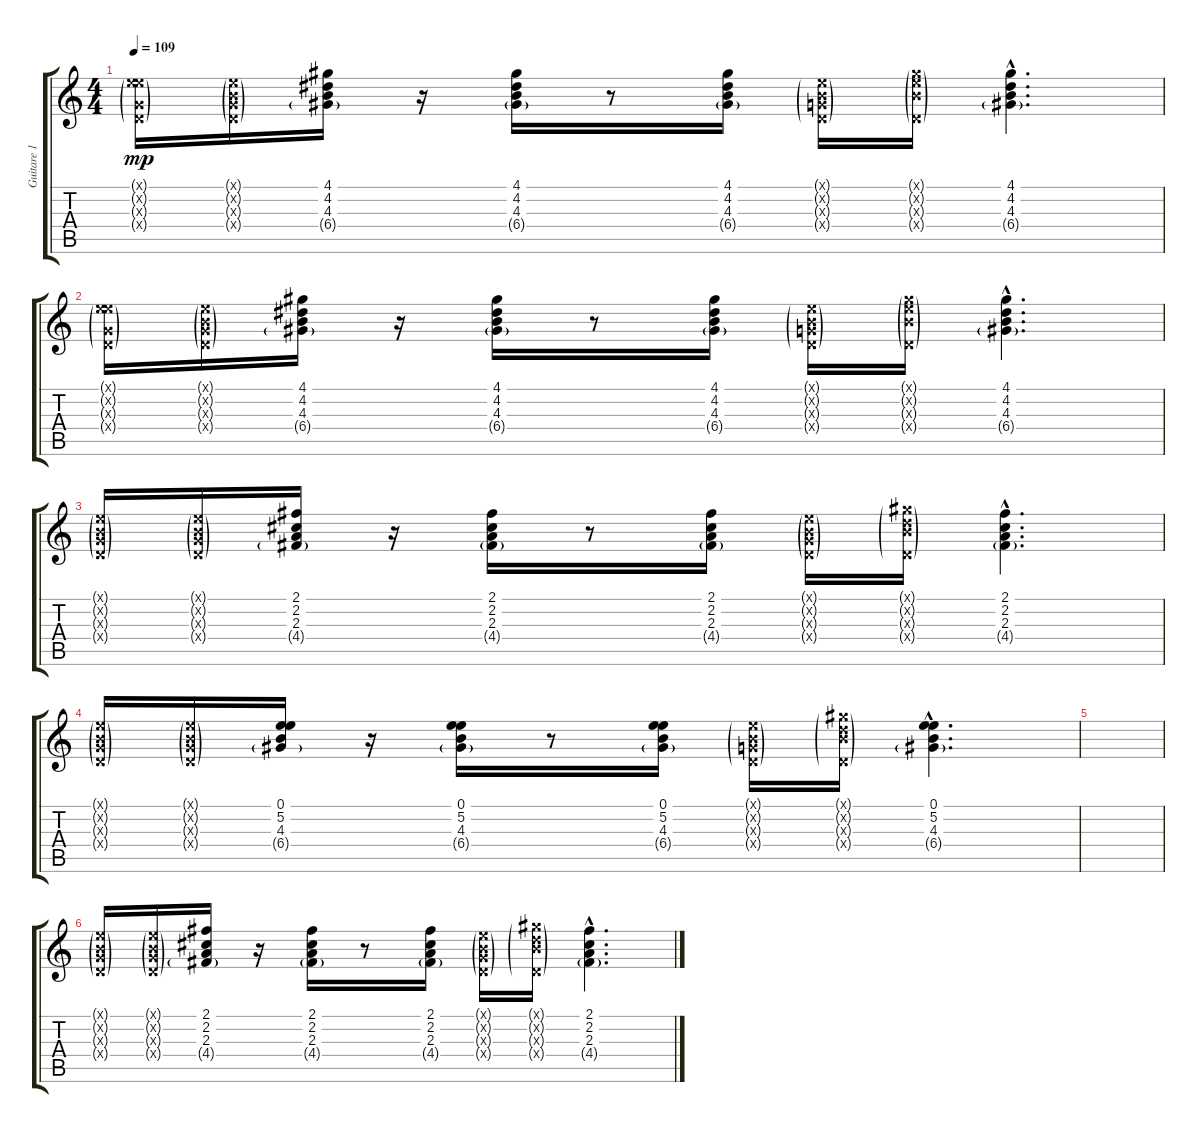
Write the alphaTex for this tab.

\track ("Guitare 1" "Guitare 1") {instrument electricguitarjazz}
\staff {score tabs}
\tuning (E4 B3 G3 D3 A2 E2) {hide}
\ts (4 4)
\tempo 109
\clef g2
\ks c
(0.1{g x} 5.2{g x} 0.3{g x} 0.4{g x}).16{dy mp} (0.1{g x} 0.2{g x} 0.3{g x} 0.4{g x}).16 (4.1 4.2 4.3 6.4{g}).16 r.16 (4.1 4.2 4.3 6.4{g}).16 r.8 (4.1 4.2 4.3 6.4{g}).16 (0.1{g x} 0.2{g x} 0.3{g x} 0.4{g x}).16 (4.1{g x} 5.2{g x} 4.3{g x} 0.4{g x}).16 (4.1{hac} 4.2{hac} 4.3{hac} 6.4{g hac}).4{d} |
(0.1{g x} 5.2{g x} 0.3{g x} 0.4{g x}).16 (0.1{g x} 0.2{g x} 0.3{g x} 0.4{g x}).16 (4.1 4.2 4.3 6.4{g}).16 r.16 (4.1 4.2 4.3 6.4{g}).16 r.8 (4.1 4.2 4.3 6.4{g}).16 (0.1{g x} 0.2{g x} 0.3{g x} 0.4{g x}).16 (4.1{g x} 5.2{g x} 4.3{g x} 0.4{g x}).16 (4.1{hac} 4.2{hac} 4.3{hac} 6.4{g hac}).4{d} |
(0.1{g x} 0.2{g x} 0.3{g x} 0.4{g x}).16 (0.1{g x} 0.2{g x} 0.3{g x} 0.4{g x}).16 (2.1 2.2 2.3 4.4{g}).16 r.16 (2.1 2.2 2.3 4.4{g}).16 r.8 (2.1 2.2 2.3 4.4{g}).16 (0.1{g x} 0.2{g x} 0.3{g x} 0.4{g x}).16 (4.1{g x} 3.2{g x} 4.3{g x} 0.4{g x}).16 (2.1{hac} 2.2{hac} 2.3{hac} 4.4{g hac}).4{d} |
(0.1{g x} 0.2{g x} 0.3{g x} 0.4{g x}).16 (0.1{g x} 0.2{g x} 0.3{g x} 0.4{g x}).16 (0.1 5.2 4.3 6.4{g}).16 r.16 (0.1 5.2 4.3 6.4{g}).16 r.8 (0.1 5.2 4.3 6.4{g}).16 (0.1{g x} 0.2{g x} 0.3{g x} 0.4{g x}).16 (4.1{g x} 3.2{g x} 4.3{g x} 0.4{g x}).16 (0.1{hac} 5.2{hac} 4.3{hac} 6.4{g hac}).4{d} |
|
(0.1{g x} 0.2{g x} 0.3{g x} 0.4{g x}).16 (0.1{g x} 0.2{g x} 0.3{g x} 0.4{g x}).16 (2.1 2.2 2.3 4.4{g}).16 r.16 (2.1 2.2 2.3 4.4{g}).16 r.8 (2.1 2.2 2.3 4.4{g}).16 (0.1{g x} 0.2{g x} 0.3{g x} 0.4{g x}).16 (4.1{g x} 3.2{g x} 4.3{g x} 0.4{g x}).16 (2.1{hac} 2.2{hac} 2.3{hac} 4.4{g hac}).4{d}
